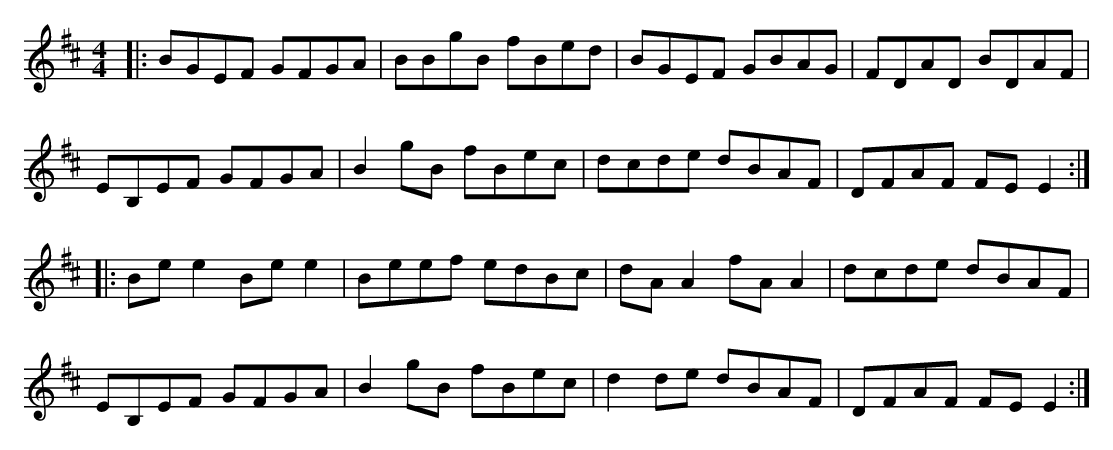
X:1
M:4/4
K:Edor
|:BGEF GFGA|BBgB fBed|BGEF GBAG|FDAD BDAF|
EB,EF GFGA|B2gB fBec|dcde dBAF|DFAF FEE2:|
|:Bee2 Bee2|Beef edBc|dAA2 fAA2|dcde dBAF|
EB,EF GFGA|B2gB fBec|d2de dBAF|DFAF FEE2:|
